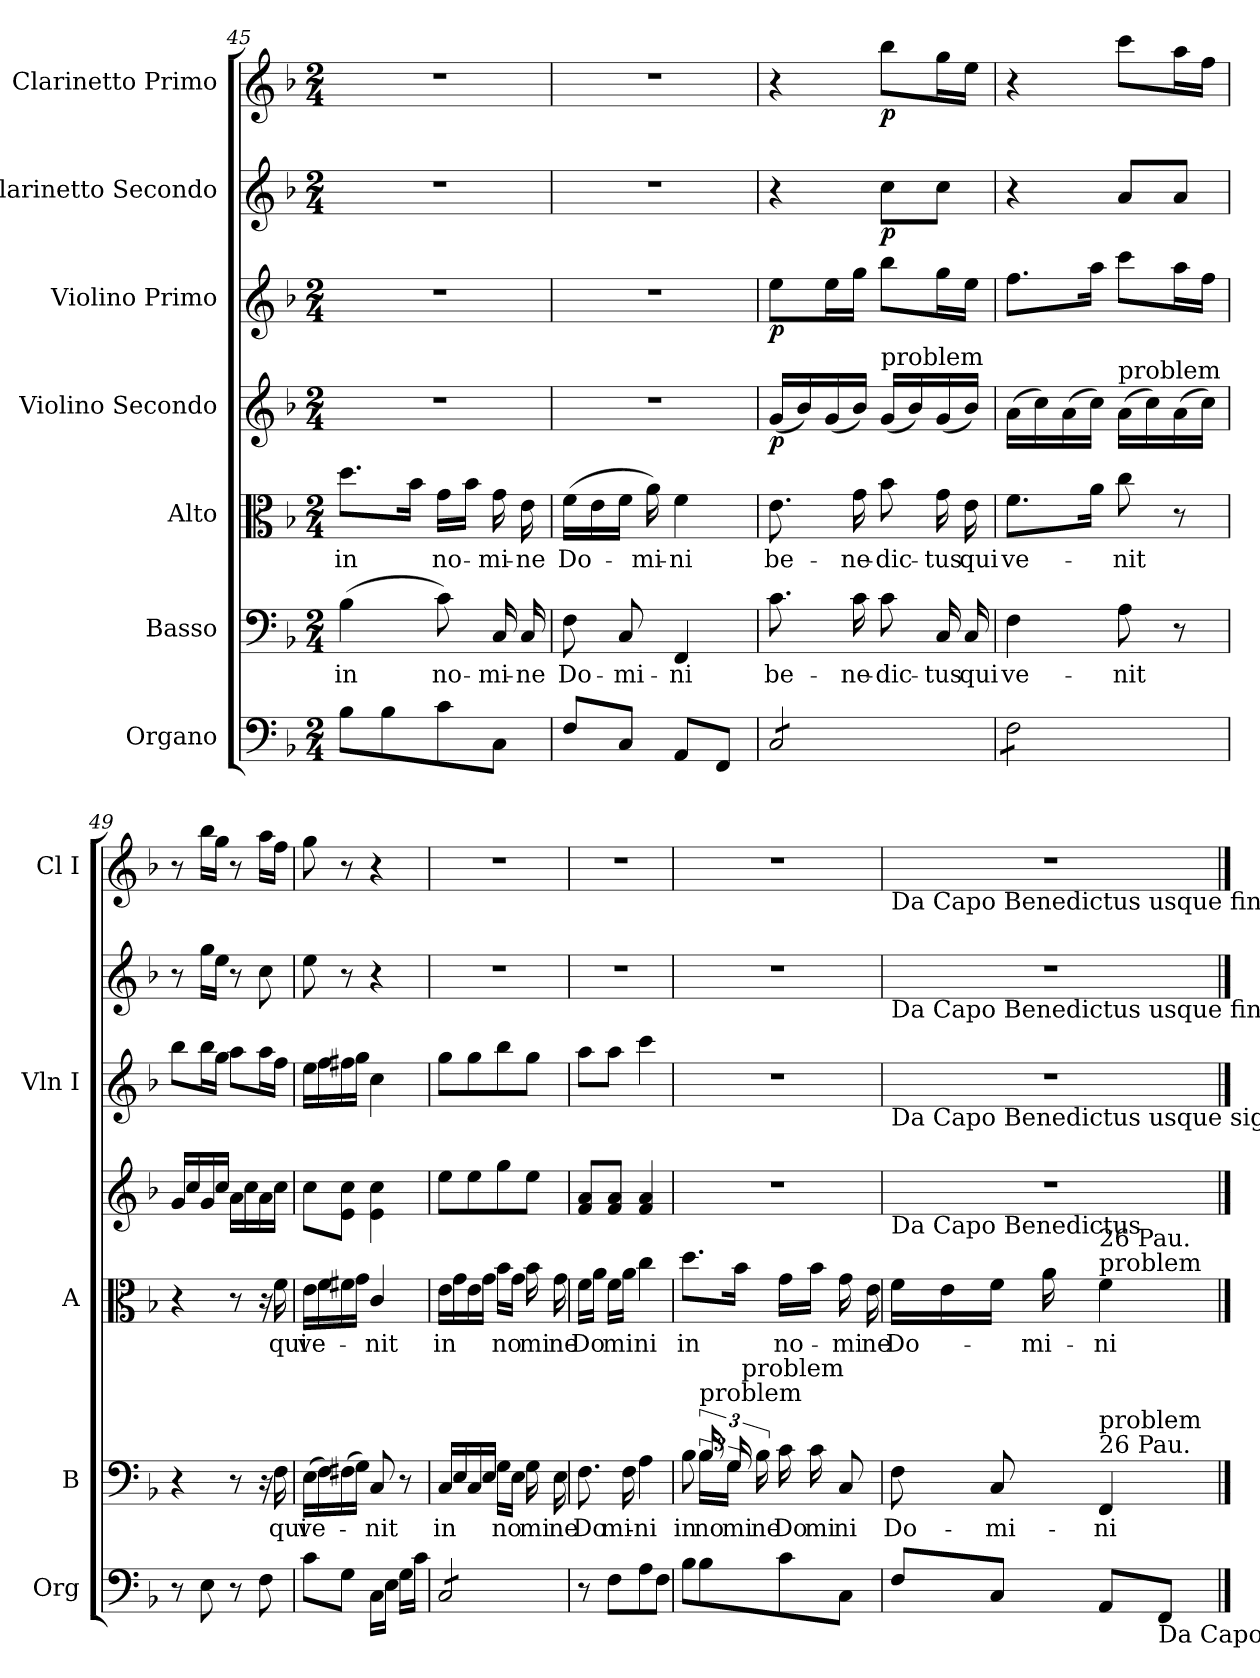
**kern	**kern	**text	**kern	**text	**kern	**dynam	**kern	**dynam	**kern	**dynam	**kern	**dynam
*part7	*part6	*part6	*part5	*part5	*part4	*part4	*part3	*part3	*part2	*part2	*part1	*part1
*staff7	*staff6	*staff6	*staff5	*staff5	*staff4	*staff4	*staff3	*staff3	*staff2	*staff2	*staff1	*staff1
*I"Organo	*I"Basso	*	*I"Alto	*	*I"Violino Secondo	*	*I"Violino Primo	*	*I"Clarinetto Secondo	*	*I"Clarinetto Primo	*
*I'Org	*I'B	*	*I'A	*	*	*	*I'Vln I	*	*	*	*I'Cl I	*
*clefF4	*clefF4	*	*clefC3	*	*clefG2	*	*clefG2	*	*clefG2	*	*clefG2	*
*k[b-]	*k[b-]	*	*k[b-]	*	*k[b-]	*	*k[b-]	*	*k[b-]	*	*k[b-]	*
*F:	*F:	*	*F:	*	*F:	*	*F:	*	*F:	*	*F:	*
*M2/4	*M2/4	*	*M2/4	*	*M2/4	*	*M2/4	*	*M2/4	*	*M2/4	*
=45	=45	=45	=45	=45	=45	=45	=45	=45	=45	=45	=45	=45
8B-\L	(>4B-	in	8.ddL	in	2r	.	2r	.	2r	.	2r	.
8B-\	.	.	.	.	.	.	.	.	.	.	.	.
.	.	.	16b-Jk	.	.	.	.	.	.	.	.	.
8c\	8c)	no-	16gLL	no-	.	.	.	.	.	.	.	.
.	.	.	16b-JJ	.	.	.	.	.	.	.	.	.
8C/J	16C	-mi-	16g	-mi-	.	.	.	.	.	.	.	.
.	16C	-ne	16e	-ne	.	.	.	.	.	.	.	.
=46	=46	=46	=46	=46	=46	=46	=46	=46	=46	=46	=46	=46
8F\L	8F	Do-	(>16fLL	Do-	2r	.	2r	.	2r	.	2r	.
.	.	.	16e	.	.	.	.	.	.	.	.	.
8C/J	8C	-mi-	16fJJ	.	.	.	.	.	.	.	.	.
.	.	.	16a)	-mi-	.	.	.	.	.	.	.	.
8AAL	4FF	-ni	4f	-ni	.	.	.	.	.	.	.	.
8FFJ	.	.	.	.	.	.	.	.	.	.	.	.
=47	=47	=47	=47	=47	=47	=47	=47	=47	=47	=47	=47	=47
*tremolo	*	*	*	*	*	*	*	*	*	*	*	*
8CL	8.c	be-	8.e	be-	(<16gLL	p	8eeL	p	4r	.	4r	.
.	.	.	.	.	16b-)	.	.	.	.	.	.	.
8C	.	.	.	.	(<16g	.	16eeL	.	.	.	.	.
.	16c	-ne-	16g	-ne-	16b-JJ)	.	16ggJJ	.	.	.	.	.
!	!	!	!	!	!LO:TX:a:t=problem	!	!	!	!	!	!	!
8C	8c	-dic-	8b-	-dic-	(<16gLL	.	8bb-L	.	8ccL	p	8bb-L	p
.	.	.	.	.	16b-)	.	.	.	.	.	.	.
8CJ	16C	-tus	16g	-tus	(<16g	.	16ggL	.	8ccJ	.	16ggL	.
.	16C	qui	16e	qui	16b-JJ)	.	16eeJJ	.	.	.	16eeJJ	.
=48	=48	=48	=48	=48	=48	=48	=48	=48	=48	=48	=48	=48
8FL	4F	ve-	8.fL	ve-	(>16aLL	.	8.ffL	.	4r	.	4r	.
.	.	.	.	.	16cc)	.	.	.	.	.	.	.
8F	.	.	.	.	(>16a	.	.	.	.	.	.	.
.	.	.	16aJk	.	16ccJJ)	.	16aaJk	.	.	.	.	.
!	!	!	!	!	!LO:TX:a:t=problem	!	!	!	!	!	!	!
8F	8A	-nit	8cc	-nit	(>16aLL	.	8cccL	.	8aL	.	8cccL	.
.	.	.	.	.	16cc)	.	.	.	.	.	.	.
8FJ	8r	.	8r	.	(>16a	.	16aaL	.	8aJ	.	16aaL	.
*Xtremolo	*	*	*	*	*	*	*	*	*	*	*	*
.	.	.	.	.	16ccJJ)	.	16ffJJ	.	.	.	16ffJJ	.
=49	=49	=49	=49	=49	=49	=49	=49	=49	=49	=49	=49	=49
8r	4r	.	4r	.	16gLL	.	8bb-L	.	8r	.	8r	.
.	.	.	.	.	16cc	.	.	.	.	.	.	.
8E	.	.	.	.	16g	.	16bb-L	.	16ggLL	.	16bb-LL	.
.	.	.	.	.	16ccJJ	.	16ggJJ	.	16eeJJ	.	16ggJJ	.
8r	8r	.	8r	.	16aLL	.	8aaL	.	8r	.	8r	.
.	.	.	.	.	16cc	.	.	.	.	.	.	.
8F	16r	.	16r	.	16a	.	16aaL	.	8cc	.	16aaLL	.
.	16F	qui	16f	qui	16ccJJ	.	16ffJJ	.	.	.	16ffJJ	.
=50	=50	=50	=50	=50	=50	=50	=50	=50	=50	=50	=50	=50
8cL	(>16ELL	ve-	16eLL	ve-	8cc\L	.	16eeLL	.	8ee	.	8gg	.
.	16F)	.	16f	.	.	.	16ff	.	.	.	.	.
8GJ	(>16F#X	.	16f#X	.	8e 8ccJ	.	16ff#X	.	8r	.	8r	.
.	16GJJ)	.	16gJJ	.	.	.	16ggJJ	.	.	.	.	.
16CLL	8C	-nit	4c/	-nit	4e\ 4cc\	.	4cc	.	4r	.	4r	.
16EJJ	.	.	.	.	.	.	.	.	.	.	.	.
16GLL	8r	.	.	.	.	.	.	.	.	.	.	.
16cJJ	.	.	.	.	.	.	.	.	.	.	.	.
=51	=51	=51	=51	=51	=51	=51	=51	=51	=51	=51	=51	=51
*tremolo	*	*	*	*	*	*	*	*	*	*	*	*
8CL	16C/LL	in	16eLL	in	8eeL	.	8ggL	.	2r	.	2r	.
.	16E	.	16g	.	.	.	.	.	.	.	.	.
8C	16C	.	16e	.	8ee	.	8gg	.	.	.	.	.
.	16EJJ	.	16gJJ	.	.	.	.	.	.	.	.	.
8C	16GLL	no-	16b-LL	no-	8gg	.	8bb-	.	.	.	.	.
.	16EJJ	.	16gJJ	.	.	.	.	.	.	.	.	.
8CJ	16G	-mi-	16b-	-mi-	8eeJ	.	8ggJ	.	.	.	.	.
*Xtremolo	*	*	*	*	*	*	*	*	*	*	*	*
.	16E	-ne	16g	-ne	.	.	.	.	.	.	.	.
=52	=52	=52	=52	=52	=52	=52	=52	=52	=52	=52	=52	=52
8r	8.F	Do-	16fLL	Do-	8f 8aL	.	8aaL	.	2r	.	2r	.
.	.	.	16aJJ	.	.	.	.	.	.	.	.	.
8FL	.	.	16fLL	-mi-	8f 8aJ	.	8aaJ	.	.	.	.	.
.	16F	-mi-	16aJJ	.	.	.	.	.	.	.	.	.
8A	4A	-ni	4cc	-ni	4f 4a	.	4ccc	.	.	.	.	.
8FJ	.	.	.	.	.	.	.	.	.	.	.	.
=53	=53	=53	=53	=53	=53	=53	=53	=53	=53	=53	=53	=53
*	*^	*	*	*	*	*	*	*	*	*	*	*
8B-\L	8B-	8ryy	in	8.ddL	in	2r	.	2r	.	2r	.	2r	.
!	!LO:TX:a:t=problem	!	!	!	!	!	!	!	!	!	!	!	!
8B-\	24B-	24B-LL	no-	.	.	.	.	.	.	.	.	.	.
.	24G	24GJJ	-mi-	.	.	.	.	.	.	.	.	.	.
.	.	.	.	16b-Jk	.	.	.	.	.	.	.	.	.
!	!LO:TX:a:t=problem	!	!	!	!	!	!	!	!	!	!	!	!
.	24B-	24ryy	-ne	.	.	.	.	.	.	.	.	.	.
8c\	16c	4ryy	Do-	16gLL	no-	.	.	.	.	.	.	.	.
.	16c	.	-mi-	16b-JJ	.	.	.	.	.	.	.	.	.
8C/J	8C	.	-ni	16g	-mi-	.	.	.	.	.	.	.	.
.	.	.	.	16e	-ne	.	.	.	.	.	.	.	.
*	*v	*v	*	*	*	*	*	*	*	*	*	*	*
=54	=54	=54	=54	=54	=54	=54	=54	=54	=54	=54	=54	=54
!	!	!	!	!	!	!	!	!	!	!	!LO:TX:b:t=Da Capo Benedictus usque fin	!
!	!	!	!	!	!	!	!	!	!LO:TX:b:t=Da Capo Benedictus usque fin	!	!	!
!	!	!	!	!	!	!	!LO:TX:b:t=Da Capo Benedictus usque signum fermate	!	!	!	!	!
!	!	!	!	!	!LO:TX:b:t=Da Capo Benedictus	!	!	!	!	!	!	!
8F\L	8F	Do-	16fLL	Do-	2r	.	2r	.	2r	.	2r	.
.	.	.	16e	.	.	.	.	.	.	.	.	.
8C/J	8C	-mi-	16fJJ	.	.	.	.	.	.	.	.	.
.	.	.	16a	-mi-	.	.	.	.	.	.	.	.
!	!	!	!LO:TX:a:t=problem	!	!	!	!	!	!	!	!	!
!	!	!	!LO:TX:a:t=26 Pau.	!	!	!	!	!	!	!	!	!
!	!LO:TX:a:t=26 Pau.	!	!	!	!	!	!	!	!	!	!	!
!	!LO:TX:a:t=problem	!	!	!	!	!	!	!	!	!	!	!
8AAL	4FF	-ni	4f	-ni	.	.	.	.	.	.	.	.
!LO:TX:b:t=Da Capo Benedictus	!	!	!	!	!	!	!	!	!	!	!	!
8FFJ	.	.	.	.	.	.	.	.	.	.	.	.
==	==	==	==	==	==	==	==	==	==	==	==	==
*-	*-	*-	*-	*-	*-	*-	*-	*-	*-	*-	*-	*-
